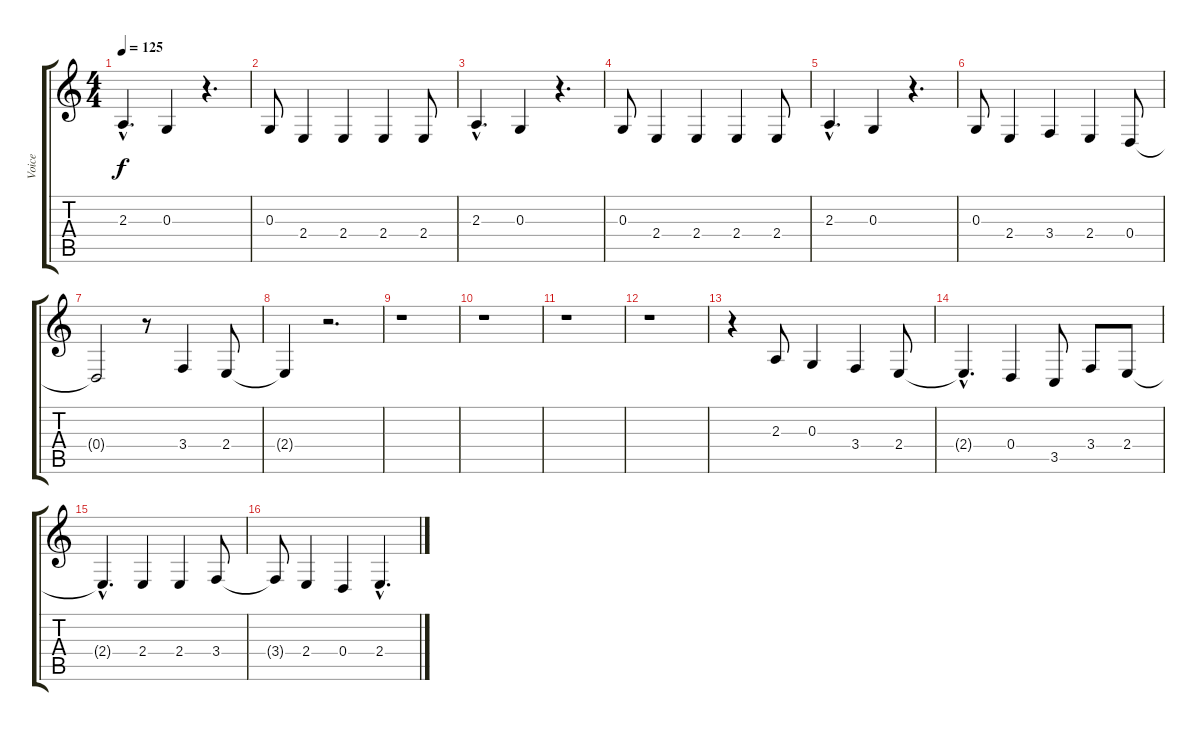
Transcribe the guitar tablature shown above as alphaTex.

\track ("Voice" "Voice") {instrument violin}
\staff {score tabs}
\tuning (E4 B3 G3 D3 A2 E2) {hide}
\ts (4 4)
\tempo 125
\clef g2
\ks c
2.3{hac}.4{d dy f} 0.3.4 r.4{d} |
0.3.8 2.4.4 2.4.4 2.4.4 2.4.8 |
2.3{hac}.4{d} 0.3.4 r.4{d} |
0.3.8 2.4.4 2.4.4 2.4.4 2.4.8 |
2.3{hac}.4{d} 0.3.4 r.4{d} |
0.3.8 2.4.4 3.4.4 2.4.4 0.4.8 |
0.4{t}.2 r.8 3.4.4 2.4.8 |
2.4{t}.4 r.2{d} |
r.1 |
r.1 |
r.1 |
r.1 |
r.4 2.3.8 0.3.4 3.4.4 2.4.8 |
2.4{hac t}.4{d} 0.4.4 3.5.8 3.4.8 2.4.8 |
2.4{hac t}.4{d} 2.4.4 2.4.4 3.4.8 |
3.4{t}.8 2.4.4 0.4.4 2.4{hac}.4{d}
